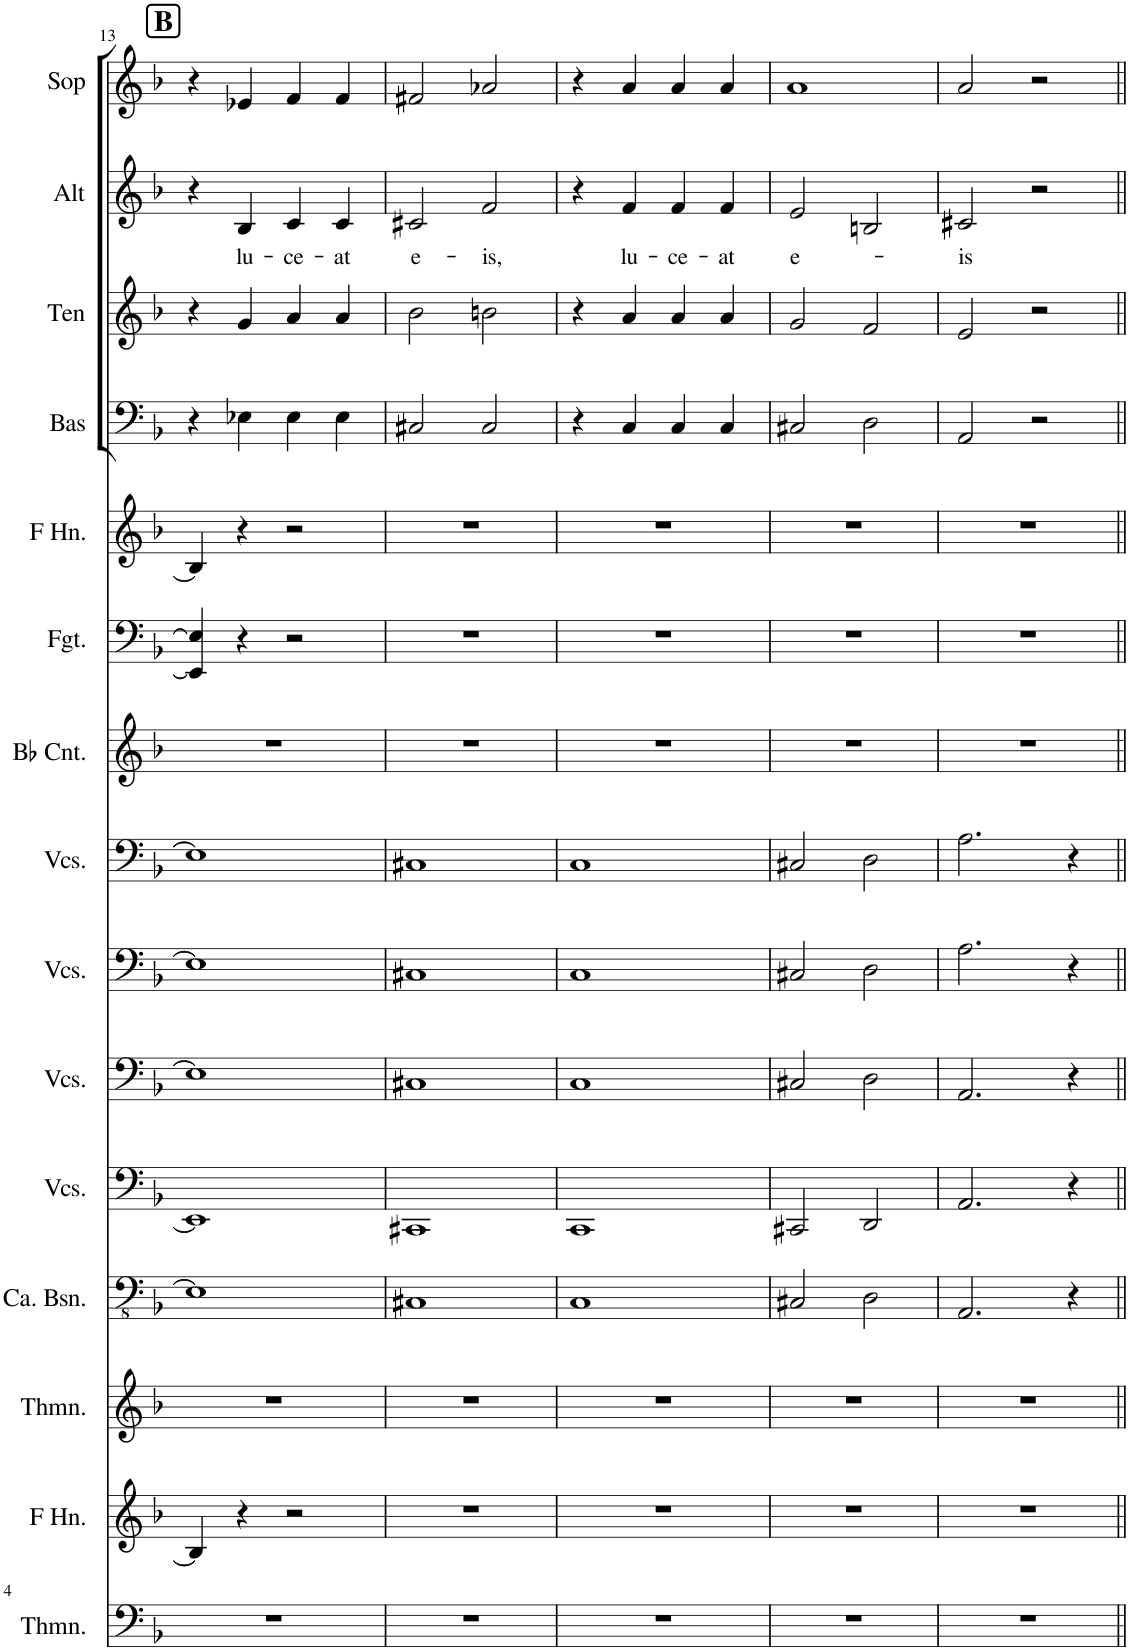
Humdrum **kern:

**kern	**kern	**kern	**kern	**kern	**kern	**kern	**kern	**kern	**kern	**kern	**kern	**kern	**kern	**text	**kern
*part15	*part14	*part13	*part12	*part11	*part10	*part9	*part8	*part7	*part6	*part5	*part4	*part3	*part2	*part2	*part1
*staff15	*staff14	*staff13	*staff12	*staff11	*staff10	*staff9	*staff8	*staff7	*staff6	*staff5	*staff4	*staff3	*staff2	*staff2	*staff1
*I"Theremin, Organ lh	*I"Hoorn in F, Horns 3,4 in F	*I"Theremin, Organ rh	*I"Contrabassen, Double Bass	*I"Violoncellos, Cello 2	*I"Violoncellos, Cello 1	*I"Violoncellos, Viola 2	*I"Violoncellos, Viola 1	*I"Cornet in Bb, Trumpet in F	*I"Fagot, Bassoon	*I"Hoorn in F, Horns 1,2 in F	*I"Bas	*I"Ten	*I"Alt	*	*I"Sop
*I'Thmn.	*I'F Hn.	*I'Thmn.	*I'Ca. Bsn.	*I'Vcs.	*I'Vcs.	*I'Vcs.	*I'Vcs.	*	*I'Fgt.	*I'F Hn.	*I'Bas	*I'Ten	*I'Alt	*	*I'Sop
!!LO:PB:g=z
*clefF4	*clefG2	*clefG2	*clefFv4	*clefF4	*clefF4	*clefF4	*clefF4	*clefG2	*clefF4	*clefG2	*clefF4	*clefG2	*clefG2	*	*clefG2
*	*Trd4c7	*	*	*	*	*	*	*Trd1c2	*	*Trd4c7	*	*Trd1c2	*Trd1c2	*	*
*k[b-]	*k[b-]	*k[b-]	*k[b-]	*k[b-]	*k[b-]	*k[b-]	*k[b-]	*k[b-]	*k[b-]	*k[b-]	*k[b-]	*k[b-]	*k[b-]	*	*k[b-]
*M4/4	*M4/4	*M4/4	*M4/4	*M4/4	*M4/4	*M4/4	*M4/4	*M4/4	*M4/4	*M4/4	*M4/4	*M4/4	*M4/4	*	*M4/4
*met(c)	*met(c)	*met(c)	*met(c)	*met(c)	*met(c)	*met(c)	*met(c)	*met(c)	*met(c)	*met(c)	*met(c)	*met(c)	*met(c)	*	*met(c)
!!LO:REH:place=s1:a:B:cj:fs=14:t=B
=13	=13	=13	=13	=13	=13	=13	=13	=13	=13	=13	=13	=13	=13	=13	=13
1r	4B-/]	1r	1EE-]	1EE-]	1E-]	1E-]	1E-]	1r	4EE-/] 4E-/]	4B-/]	4r	4r	4r	.	4r
!	!	!	!	!	!	!	!	!	!	!	!	!	!	!LO:LY:b	!
.	4r	.	.	.	.	.	.	.	4r	4r	4E-X\	4g/	4B-/	lu-	4e-X/
!	!	!	!	!	!	!	!	!	!	!	!	!	!	!LO:LY:b	!
.	2r	.	.	.	.	.	.	.	2r	2r	4E-\	4a/	4c/	-ce-	4f/
!	!	!	!	!	!	!	!	!	!	!	!	!	!	!LO:LY:b	!
.	.	.	.	.	.	.	.	.	.	.	4E-\	4a/	4c/	-at	4f/
=14	=14	=14	=14	=14	=14	=14	=14	=14	=14	=14	=14	=14	=14	=14	=14
!	!	!	!	!	!	!	!	!	!	!	!	!	!	!LO:LY:b	!
1r	1r	1r	1CC#X	1CC#X	1C#X	1C#X	1C#X	1r	1r	1r	2C#X/	2b-\	2c#X/	e-	2f#X/
!	!	!	!	!	!	!	!	!	!	!	!	!	!	!LO:LY:b	!
.	.	.	.	.	.	.	.	.	.	.	2C#/	2bn\	2f/	-is,	2a-X/
=15	=15	=15	=15	=15	=15	=15	=15	=15	=15	=15	=15	=15	=15	=15	=15
1r	1r	1r	1CC	1CC	1C	1C	1C	1r	1r	1r	4r	4r	4r	.	4r
!	!	!	!	!	!	!	!	!	!	!	!	!	!	!LO:LY:b	!
.	.	.	.	.	.	.	.	.	.	.	4C/	4a/	4f/	lu-	4a/
!	!	!	!	!	!	!	!	!	!	!	!	!	!	!LO:LY:b	!
.	.	.	.	.	.	.	.	.	.	.	4C/	4a/	4f/	-ce-	4a/
!	!	!	!	!	!	!	!	!	!	!	!	!	!	!LO:LY:b	!
.	.	.	.	.	.	.	.	.	.	.	4C/	4a/	4f/	-at	4a/
=16	=16	=16	=16	=16	=16	=16	=16	=16	=16	=16	=16	=16	=16	=16	=16
!	!	!	!	!	!	!	!	!	!	!	!	!	!	!LO:LY:b	!
1r	1r	1r	2CC#X/	2CC#X/	2C#X/	2C#X/	2C#X/	1r	1r	1r	2C#X/	2g/	2e/	e-	1a
.	.	.	2DD\	2DD/	2D\	2D\	2D\	.	.	.	2D\	2f/	2Bn/	.	.
=17	=17	=17	=17	=17	=17	=17	=17	=17	=17	=17	=17	=17	=17	=17	=17
!	!	!	!	!	!	!	!	!	!	!	!	!	!	!LO:LY:b	!
1r	1r	1r	2.AAA/	2.AA/	2.AA/	2.A\	2.A\	1r	1r	1r	2AA/	2e/	2c#X/	-is	2a/
.	.	.	.	.	.	.	.	.	.	.	2r	2r	2r	.	2r
.	.	.	4r	4r	4r	4r	4r	.	.	.	.	.	.	.	.
=||	=||	=||	=||	=||	=||	=||	=||	=||	=||	=||	=||	=||	=||	=||	=||
*-	*-	*-	*-	*-	*-	*-	*-	*-	*-	*-	*-	*-	*-	*-	*-
